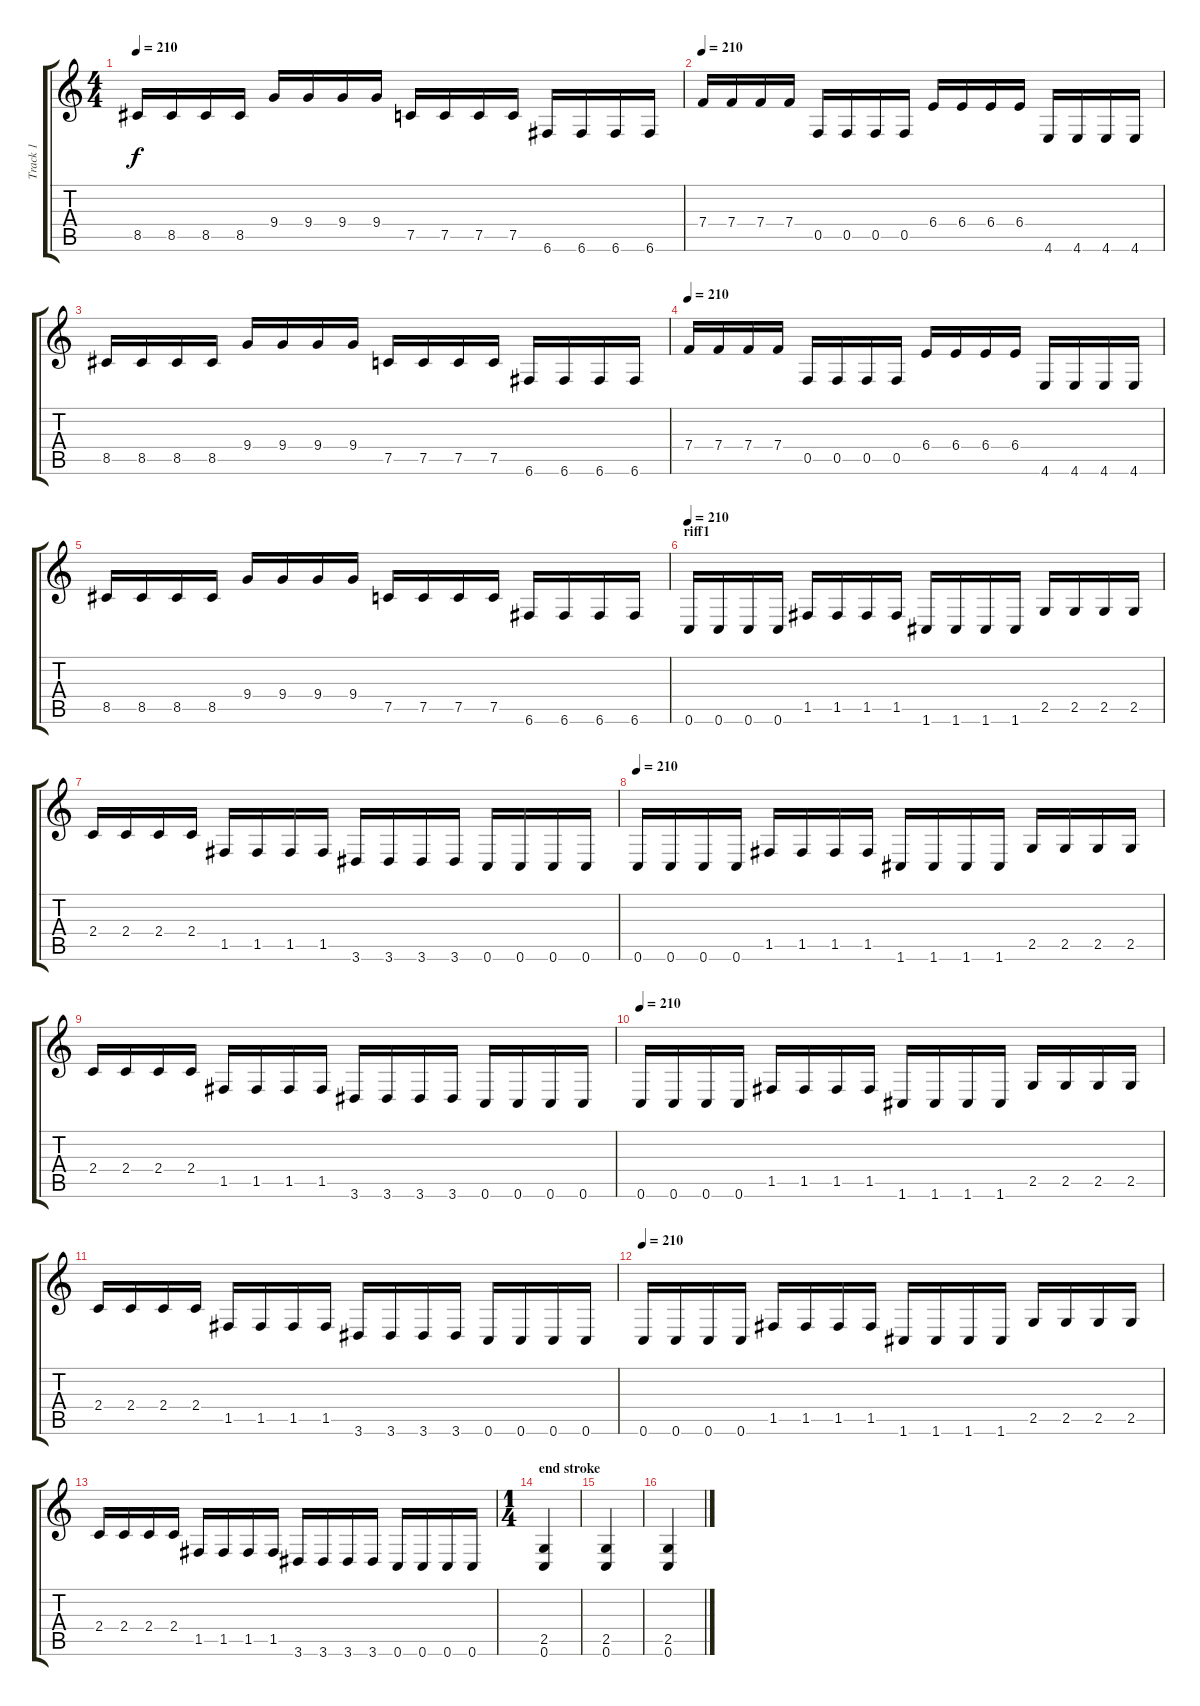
\track ("Track 1" "Track 1") {instrument distortionguitar}
\staff {score tabs}
\tuning (C4 G3 Eb3 Bb2 F2 C2) {hide}
\ts (4 4)
\tempo 210
\clef g2
\ks c
8.5.16{dy f} 8.5.16 8.5.16 8.5.16 9.4.16 9.4.16 9.4.16 9.4.16 7.5.16 7.5.16 7.5.16 7.5.16 6.6.16 6.6.16 6.6.16 6.6.16 |
\tempo 210
7.4.16 7.4.16 7.4.16 7.4.16 0.5.16 0.5.16 0.5.16 0.5.16 6.4.16 6.4.16 6.4.16 6.4.16 4.6.16 4.6.16 4.6.16 4.6.16 |
8.5.16 8.5.16 8.5.16 8.5.16 9.4.16 9.4.16 9.4.16 9.4.16 7.5.16 7.5.16 7.5.16 7.5.16 6.6.16 6.6.16 6.6.16 6.6.16 |
\tempo 210
7.4.16 7.4.16 7.4.16 7.4.16 0.5.16 0.5.16 0.5.16 0.5.16 6.4.16 6.4.16 6.4.16 6.4.16 4.6.16 4.6.16 4.6.16 4.6.16 |
8.5.16 8.5.16 8.5.16 8.5.16 9.4.16 9.4.16 9.4.16 9.4.16 7.5.16 7.5.16 7.5.16 7.5.16 6.6.16 6.6.16 6.6.16 6.6.16 |
\section ("" "riff1")
\tempo 210
0.6.16 0.6.16 0.6.16 0.6.16 1.5.16 1.5.16 1.5.16 1.5.16 1.6.16 1.6.16 1.6.16 1.6.16 2.5.16 2.5.16 2.5.16 2.5.16 |
2.4.16 2.4.16 2.4.16 2.4.16 1.5.16 1.5.16 1.5.16 1.5.16 3.6.16 3.6.16 3.6.16 3.6.16 0.6.16 0.6.16 0.6.16 0.6.16 |
\tempo 210
0.6.16 0.6.16 0.6.16 0.6.16 1.5.16 1.5.16 1.5.16 1.5.16 1.6.16 1.6.16 1.6.16 1.6.16 2.5.16 2.5.16 2.5.16 2.5.16 |
2.4.16 2.4.16 2.4.16 2.4.16 1.5.16 1.5.16 1.5.16 1.5.16 3.6.16 3.6.16 3.6.16 3.6.16 0.6.16 0.6.16 0.6.16 0.6.16 |
\tempo 210
0.6.16 0.6.16 0.6.16 0.6.16 1.5.16 1.5.16 1.5.16 1.5.16 1.6.16 1.6.16 1.6.16 1.6.16 2.5.16 2.5.16 2.5.16 2.5.16 |
2.4.16 2.4.16 2.4.16 2.4.16 1.5.16 1.5.16 1.5.16 1.5.16 3.6.16 3.6.16 3.6.16 3.6.16 0.6.16 0.6.16 0.6.16 0.6.16 |
\tempo 210
0.6.16 0.6.16 0.6.16 0.6.16 1.5.16 1.5.16 1.5.16 1.5.16 1.6.16 1.6.16 1.6.16 1.6.16 2.5.16 2.5.16 2.5.16 2.5.16 |
2.4.16 2.4.16 2.4.16 2.4.16 1.5.16 1.5.16 1.5.16 1.5.16 3.6.16 3.6.16 3.6.16 3.6.16 0.6.16 0.6.16 0.6.16 0.6.16 |
\ts (1 4)
\section ("" "end stroke")
(2.5 0.6).4 |
(2.5 0.6).4 |
(2.5 0.6).4
